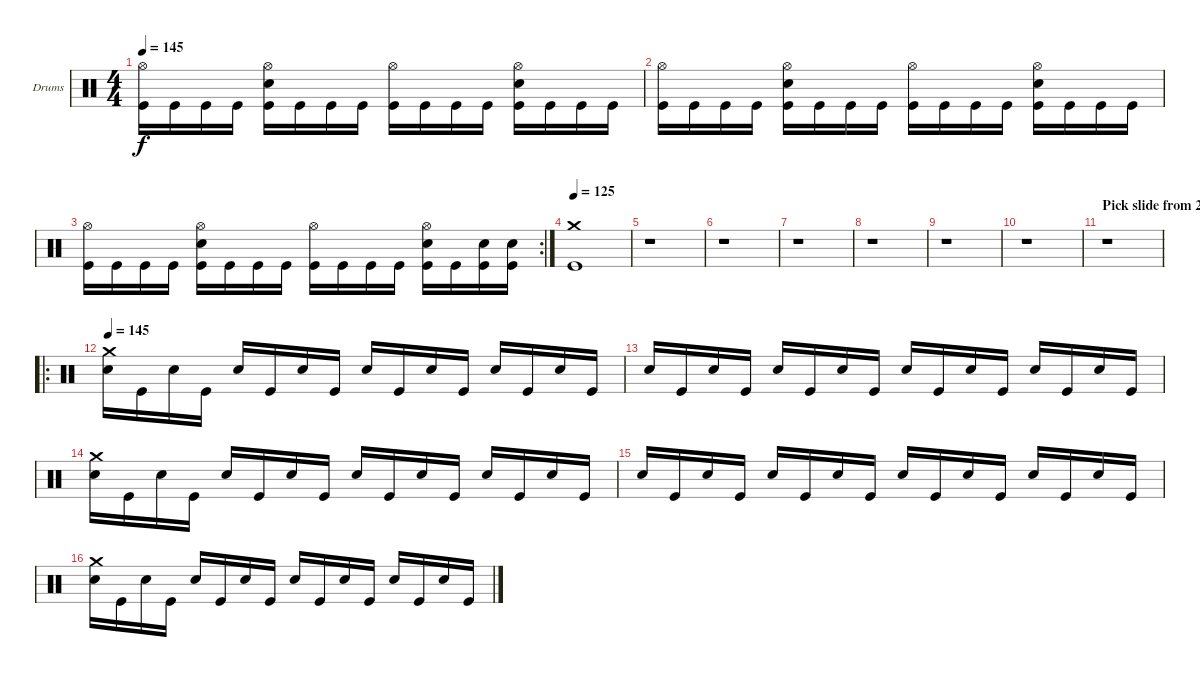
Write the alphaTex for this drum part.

\bracketExtendMode groupsimilarinstruments
\firstSystemTrackNameOrientation horizontal
\otherSystemsTrackNameOrientation horizontal
\track ("Drumkit" "Drums") {instrument percussion}
\staff {score}
\articulation defaults
\ts (4 4)
\tempo 145
\clef neutral
\ks c
("Hi-Hat (open)" "Kick (hit)").16{dy f} "Kick (hit)".16 "Kick (hit)".16 "Kick (hit)".16 ("Hi-Hat (open)" "Snare (hit) 2" "Kick (hit)").16 "Kick (hit)".16 "Kick (hit)".16 "Kick (hit)".16 ("Hi-Hat (open)" "Kick (hit)").16 "Kick (hit)".16 "Kick (hit)".16 "Kick (hit)".16 ("Hi-Hat (open)" "Snare (hit) 2" "Kick (hit)").16 "Kick (hit)".16 "Kick (hit)".16 "Kick (hit)".16 |
("Hi-Hat (open)" "Kick (hit)").16 "Kick (hit)".16 "Kick (hit)".16 "Kick (hit)".16 ("Hi-Hat (open)" "Snare (hit) 2" "Kick (hit)").16 "Kick (hit)".16 "Kick (hit)".16 "Kick (hit)".16 ("Hi-Hat (open)" "Kick (hit)").16 "Kick (hit)".16 "Kick (hit)".16 "Kick (hit)".16 ("Hi-Hat (open)" "Snare (hit) 2" "Kick (hit)").16 "Kick (hit)".16 "Kick (hit)".16 "Kick (hit)".16 |
\rc 2
("Hi-Hat (open)" "Kick (hit)").16 "Kick (hit)".16 "Kick (hit)".16 "Kick (hit)".16 ("Hi-Hat (open)" "Snare (hit) 2" "Kick (hit)").16 "Kick (hit)".16 "Kick (hit)".16 "Kick (hit)".16 ("Hi-Hat (open)" "Kick (hit)").16 "Kick (hit)".16 "Kick (hit)".16 "Kick (hit)".16 ("Hi-Hat (open)" "Snare (hit) 2" "Kick (hit)").16 "Kick (hit)".16 ("Snare (hit) 2" "Kick (hit)").16 ("Snare (hit) 2" "Kick (hit)").16 |
\tempo 125
("Crash medium (hit)" "Kick (hit)").1 |
r.1 |
r.1 |
r.1 |
r.1 |
r.1 |
r.1 |
\section ("" "Pick slide from 22 or 24 fret (Bass from 12 fret, not pick slide).")
r.1 |
\ro
\tempo 145
("Crash medium (hit)" "Snare (hit) 2").16 "Kick (hit)".16 "Snare (hit) 2".16 "Kick (hit)".16 "Snare (hit) 2".16 "Kick (hit)".16 "Snare (hit) 2".16 "Kick (hit)".16 "Snare (hit) 2".16 "Kick (hit)".16 "Snare (hit) 2".16 "Kick (hit)".16 "Snare (hit) 2".16 "Kick (hit)".16 "Snare (hit) 2".16 "Kick (hit)".16 |
"Snare (hit) 2".16 "Kick (hit)".16 "Snare (hit) 2".16 "Kick (hit)".16 "Snare (hit) 2".16 "Kick (hit)".16 "Snare (hit) 2".16 "Kick (hit)".16 "Snare (hit) 2".16 "Kick (hit)".16 "Snare (hit) 2".16 "Kick (hit)".16 "Snare (hit) 2".16 "Kick (hit)".16 "Snare (hit) 2".16 "Kick (hit)".16 |
("Crash medium (hit)" "Snare (hit) 2").16 "Kick (hit)".16 "Snare (hit) 2".16 "Kick (hit)".16 "Snare (hit) 2".16 "Kick (hit)".16 "Snare (hit) 2".16 "Kick (hit)".16 "Snare (hit) 2".16 "Kick (hit)".16 "Snare (hit) 2".16 "Kick (hit)".16 "Snare (hit) 2".16 "Kick (hit)".16 "Snare (hit) 2".16 "Kick (hit)".16 |
"Snare (hit) 2".16 "Kick (hit)".16 "Snare (hit) 2".16 "Kick (hit)".16 "Snare (hit) 2".16 "Kick (hit)".16 "Snare (hit) 2".16 "Kick (hit)".16 "Snare (hit) 2".16 "Kick (hit)".16 "Snare (hit) 2".16 "Kick (hit)".16 "Snare (hit) 2".16 "Kick (hit)".16 "Snare (hit) 2".16 "Kick (hit)".16 |
("Crash medium (hit)" "Snare (hit) 2").16 "Kick (hit)".16 "Snare (hit) 2".16 "Kick (hit)".16 "Snare (hit) 2".16 "Kick (hit)".16 "Snare (hit) 2".16 "Kick (hit)".16 "Snare (hit) 2".16 "Kick (hit)".16 "Snare (hit) 2".16 "Kick (hit)".16 "Snare (hit) 2".16 "Kick (hit)".16 "Snare (hit) 2".16 "Kick (hit)".16
